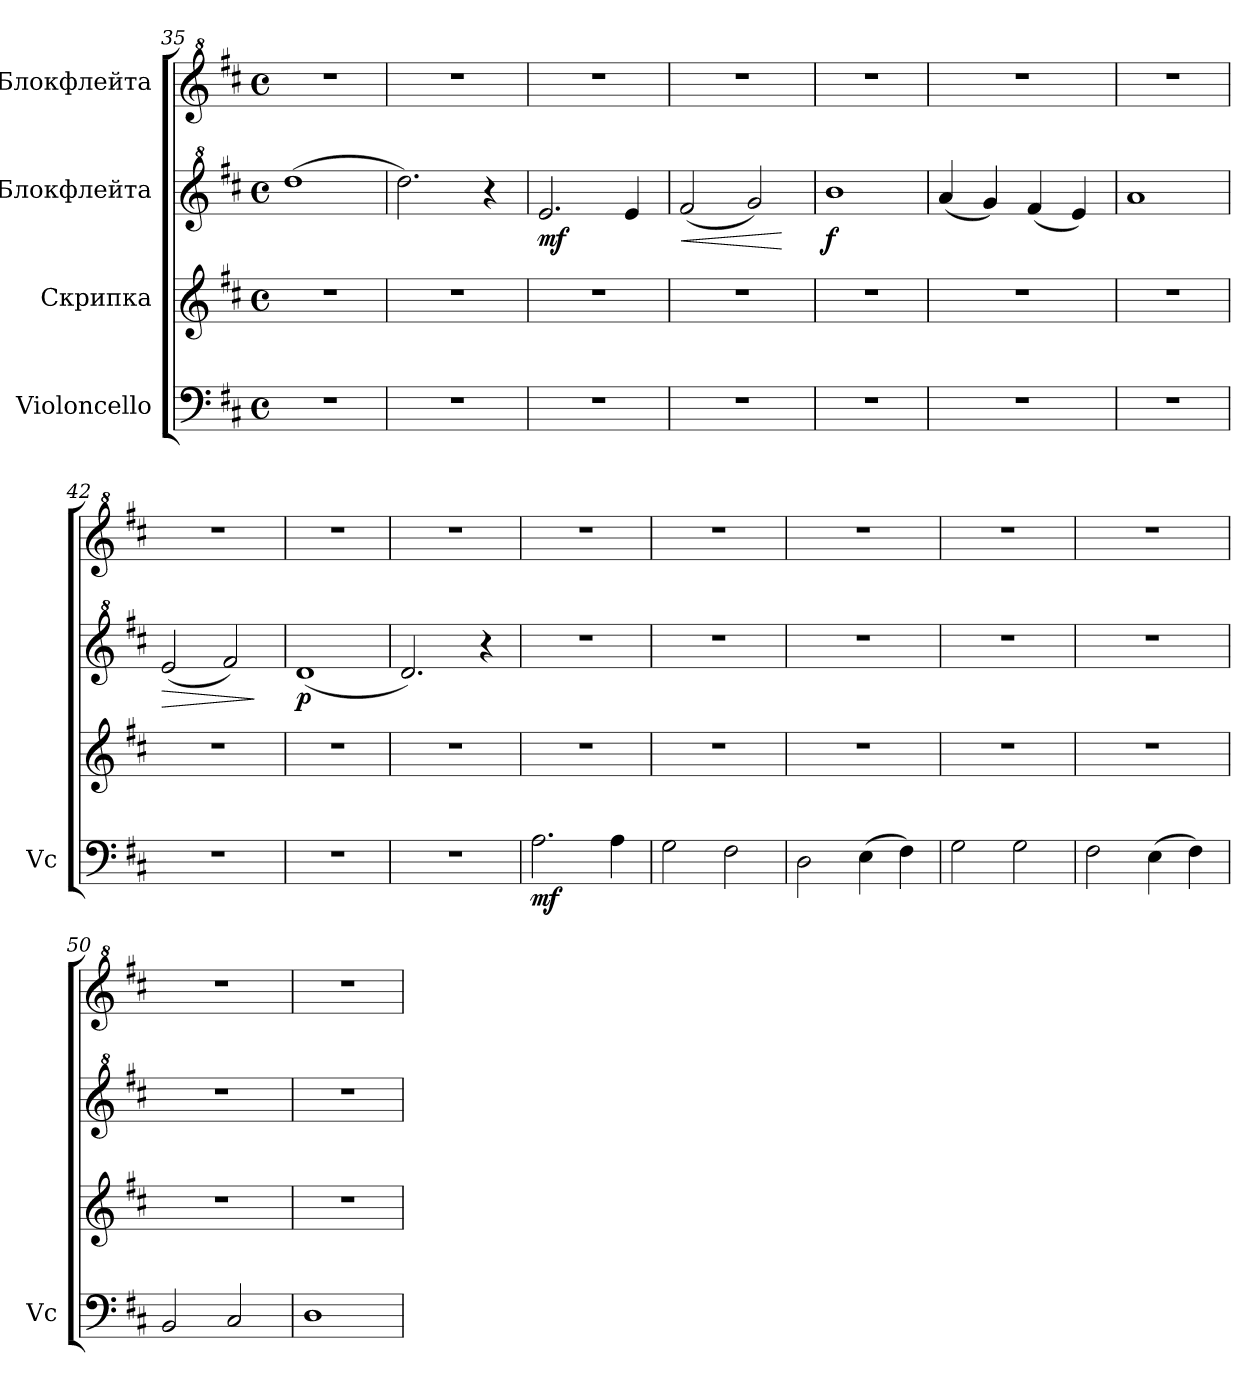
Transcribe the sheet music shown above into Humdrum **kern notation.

**kern	**dynam	**kern	**kern	**dynam	**kern
*part4	*part4	*part3	*part2	*part2	*part1
*staff4	*staff4	*staff3	*staff2	*staff2	*staff1
*I"Violoncello	*	*I"Скрипка	*I"Блокфлейта	*	*I"Блокфлейта
*I'Vc	*	*	*	*	*
*clefF4	*	*clefG2	*clefG^2	*	*clefG^2
*k[f#c#]	*	*k[f#c#]	*k[f#c#]	*	*k[f#c#]
*M4/4	*	*M4/4	*M4/4	*	*M4/4
*met(c)	*	*met(c)	*met(c)	*	*met(c)
=35	=35	=35	=35	=35	=35
1r	.	1r	(>1ddd	.	1r
=36	=36	=36	=36	=36	=36
1r	.	1r	2.ddd\)	.	1r
.	.	.	4r	.	.
=37	=37	=37	=37	=37	=37
!	!	!	!	!LO:DY:b	!
1r	.	1r	2.ee/	mf	1r
.	.	.	4ee/	.	.
=38	=38	=38	=38	=38	=38
!	!	!	!	!LO:HP:b	!
1r	.	1r	(<2ff#/	<	1r
.	.	.	2gg/)	.	.
.	.	.	.	[	.
=39	=39	=39	=39	=39	=39
!	!	!	!	!LO:DY:b	!
1r	.	1r	1bb	f	1r
=40	=40	=40	=40	=40	=40
1r	.	1r	(<4aa/	.	1r
.	.	.	4gg/)	.	.
.	.	.	(<4ff#/	.	.
.	.	.	4ee/)	.	.
=41	=41	=41	=41	=41	=41
1r	.	1r	1aa	.	1r
!!LO:LB:g=z
=42	=42	=42	=42	=42	=42
!	!	!	!	!LO:HP:b	!
1r	.	1r	(<2ee/	>	1r
.	.	.	2ff#/)	.	.
.	.	.	.	]	.
=43	=43	=43	=43	=43	=43
!	!	!	!	!LO:DY:b	!
1r	.	1r	(<1dd	p	1r
=44	=44	=44	=44	=44	=44
1r	.	1r	2.dd/)	.	1r
.	.	.	4r	.	.
=45	=45	=45	=45	=45	=45
!	!LO:DY:b	!	!	!	!
2.A\	mf	1r	1r	.	1r
4A\	.	.	.	.	.
=46	=46	=46	=46	=46	=46
2G\	.	1r	1r	.	1r
2F#\	.	.	.	.	.
=47	=47	=47	=47	=47	=47
2D\	.	1r	1r	.	1r
(>4E\	.	.	.	.	.
4F#\)	.	.	.	.	.
=48	=48	=48	=48	=48	=48
2G\	.	1r	1r	.	1r
2G\	.	.	.	.	.
=49	=49	=49	=49	=49	=49
2F#\	.	1r	1r	.	1r
(>4E\	.	.	.	.	.
4F#\)	.	.	.	.	.
=50	=50	=50	=50	=50	=50
2BB/	.	1r	1r	.	1r
2C#/	.	.	.	.	.
=51	=51	=51	=51	=51	=51
1D	.	1r	1r	.	1r
=	=	=	=	=	=
*-	*-	*-	*-	*-	*-
